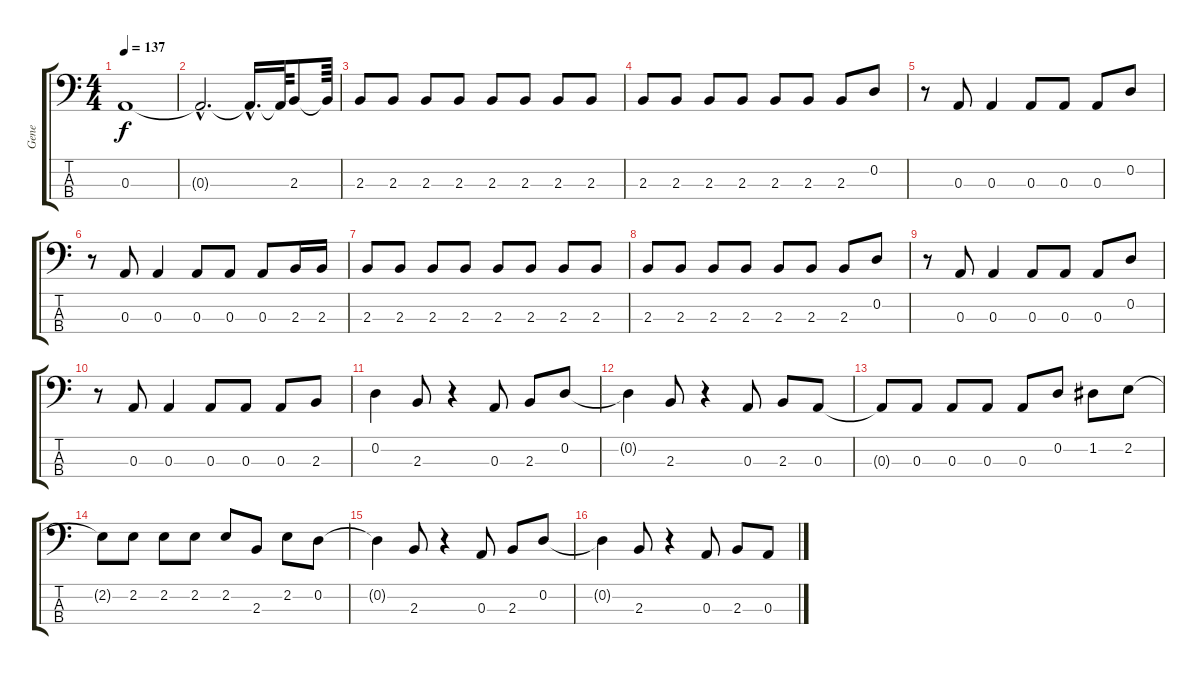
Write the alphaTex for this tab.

\track ("Gene" "Gene") {instrument electricbasspick}
\staff {score tabs}
\tuning (G2 D2 A1 E1) {hide}
\ts (4 4)
\tempo 137
\clef f4
\ks c
0.3.1{dy f} |
0.3{hac t}.2{d} 0.3{hac t}.16{d} 0.3{t}.64 2.3.8 2.3{t}.64 |
2.3.8 2.3.8 2.3.8 2.3.8 2.3.8 2.3.8 2.3.8 2.3.8 |
2.3.8 2.3.8 2.3.8 2.3.8 2.3.8 2.3.8 2.3.8 0.2.8 |
r.8 0.3.8 0.3.4 0.3.8 0.3.8 0.3.8 0.2.8 |
r.8 0.3.8 0.3.4 0.3.8 0.3.8 0.3.8 2.3.16 2.3.16 |
2.3.8 2.3.8 2.3.8 2.3.8 2.3.8 2.3.8 2.3.8 2.3.8 |
2.3.8 2.3.8 2.3.8 2.3.8 2.3.8 2.3.8 2.3.8 0.2.8 |
r.8 0.3.8 0.3.4 0.3.8 0.3.8 0.3.8 0.2.8 |
r.8 0.3.8 0.3.4 0.3.8 0.3.8 0.3.8 2.3.8 |
0.2.4 2.3.8 r.4 0.3.8 2.3.8 0.2.8 |
0.2{t}.4 2.3.8 r.4 0.3.8 2.3.8 0.3.8 |
0.3{t}.8 0.3.8 0.3.8 0.3.8 0.3.8 0.2.8 1.2.8 2.2.8 |
2.2{t}.8 2.2.8 2.2.8 2.2.8 2.2.8 2.3.8 2.2.8 0.2.8 |
0.2{t}.4 2.3.8 r.4 0.3.8 2.3.8 0.2.8 |
0.2{t}.4 2.3.8 r.4 0.3.8 2.3.8 0.3.8
